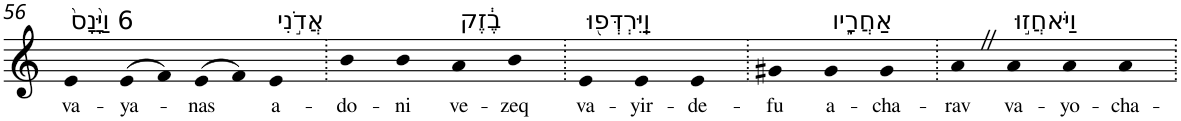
**kern	**text
*part1	*part1
*staff1	*staff1
*I"Piano	*
*I'Pno	*
!!LO:PB:g=z
*clefG2	*
*k[]	*
=56	=56
!LO:TX:a:t=6 וַיָּ֙נָס֙	!
!	!LO:LY:b
4e	va-
!	!LO:LY:b
(>8e	-ya-
8f)	.
!	!LO:LY:b
(>8e	-nas
8f)	.
!LO:TX:a:t=אֲדֹ֣נִי	!
!	!LO:LY:b
4e	a-
=57.	=57.
!	!LO:LY:b
4b	-do-
!	!LO:LY:b
4b	-ni
!LO:TX:a:t=בֶ֔זֶק	!
!	!LO:LY:b
4a	ve-
!	!LO:LY:b
4b	-zeq
=58.	=58.
!LO:TX:a:t=וַֽיִּרְדְּפ֖וּ	!
!	!LO:LY:b
4e	va-
!	!LO:LY:b
4e	-yir-
!	!LO:LY:b
4e	-de-
=59.	=59.
!	!LO:LY:b
4g#X	-fu
!LO:TX:a:t=אַחֲרָ֑יו	!
!	!LO:LY:b
4g#	a-
!	!LO:LY:b
4g#	-cha-
=60.	=60.
!	!LO:LY:b
4aZ	-rav
!LO:TX:a:t=וַיֹּאחֲז֣וּ	!
!	!LO:LY:b
4a	va-
!	!LO:LY:b
4a	-yo-
!	!LO:LY:b
4a	-cha-
=.	=.
*-	*-
